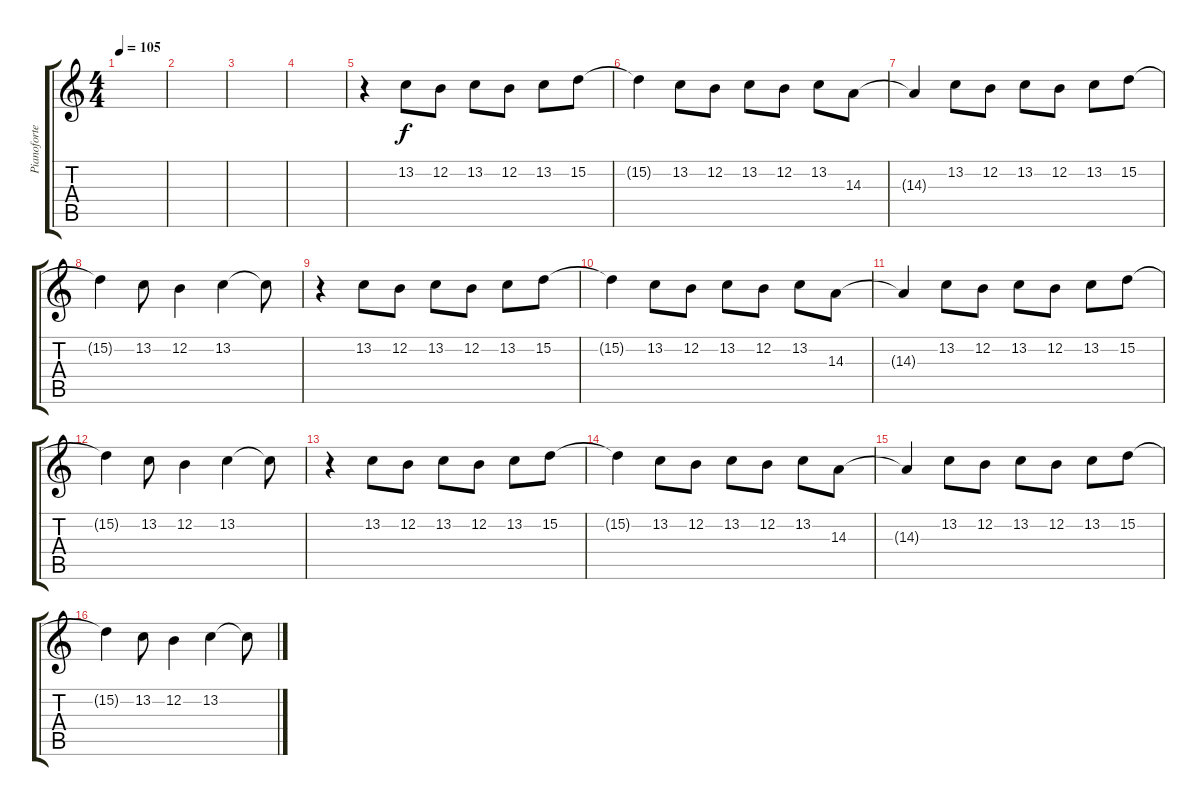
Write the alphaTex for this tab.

\track ("Pianoforte" "Pianoforte") {instrument electricgrandpiano}
\staff {score tabs}
\tuning (E4 B3 G3 D3 A2 E2) {hide}
\ts (4 4)
\tempo 105
\clef g2
\ks c
|
|
|
|
r.4 13.2.8 12.2.8 13.2.8 12.2.8 13.2.8 15.2.8 |
15.2{t}.4 13.2.8 12.2.8 13.2.8 12.2.8 13.2.8 14.3.8 |
14.3{t}.4 13.2.8 12.2.8 13.2.8 12.2.8 13.2.8 15.2.8 |
15.2{t}.4 13.2.8 12.2.4 13.2.4 13.2{t}.8 |
r.4 13.2.8 12.2.8 13.2.8 12.2.8 13.2.8 15.2.8 |
15.2{t}.4 13.2.8 12.2.8 13.2.8 12.2.8 13.2.8 14.3.8 |
14.3{t}.4 13.2.8 12.2.8 13.2.8 12.2.8 13.2.8 15.2.8 |
15.2{t}.4 13.2.8 12.2.4 13.2.4 13.2{t}.8 |
r.4 13.2.8 12.2.8 13.2.8 12.2.8 13.2.8 15.2.8 |
15.2{t}.4 13.2.8 12.2.8 13.2.8 12.2.8 13.2.8 14.3.8 |
14.3{t}.4 13.2.8 12.2.8 13.2.8 12.2.8 13.2.8 15.2.8 |
15.2{t}.4 13.2.8 12.2.4 13.2.4 13.2{t}.8
